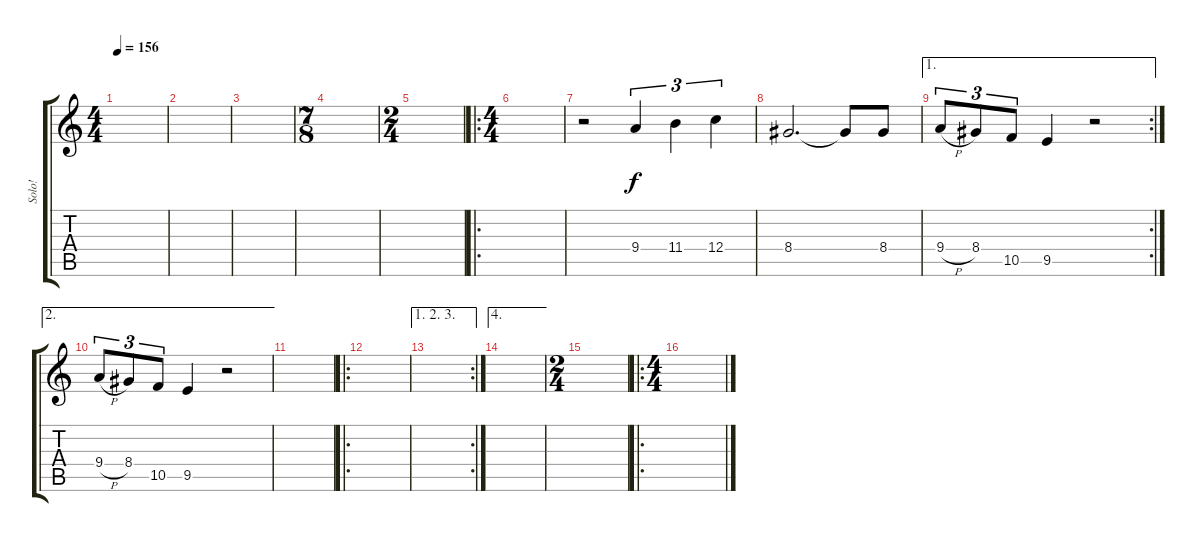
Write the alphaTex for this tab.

\track ("Solo!" "Solo!") {instrument distortionguitar}
\staff {score tabs}
\tuning (D4 A3 F3 C3 G2 D2) {hide}
\ts (4 4)
\tempo 156
\clef g2
\ks c
|
|
|
\ts (7 8)
|
\ts (2 4)
|
\ro
\ts (4 4)
|
r.2 9.4.4{tu (3 2)} 11.4.4{tu (3 2)} 12.4.4{tu (3 2)} |
8.4.2{d} 8.4{t}.8 8.4.8 |
\ae 1
\rc 2
9.4{h}.8{tu (3 2)} 8.4.8{tu (3 2)} 10.5.8{tu (3 2)} 9.5.4 r.2 |
\ae 2
9.4{h}.8{tu (3 2)} 8.4.8{tu (3 2)} 10.5.8{tu (3 2)} 9.5.4 r.2 |
|
\ro
|
\ae (1 2 3)
\rc 2
|
\ae 4
|
\ts (2 4)
|
\ro
\ts (4 4)
